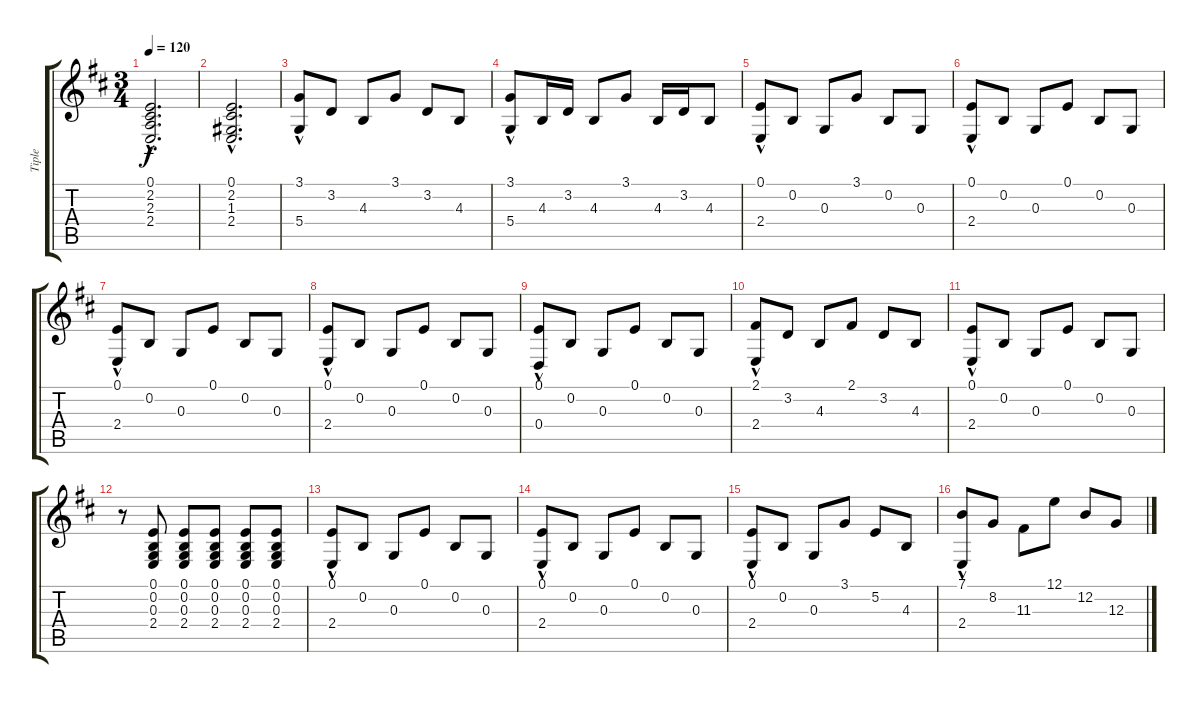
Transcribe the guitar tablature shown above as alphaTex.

\track ("Tiple" "Tiple") {instrument harpsichord}
\staff {score tabs}
\tuning (E4 B3 G3 D3 A2 E2) {hide}
\ts (3 4)
\tempo 120
\clef g2
\ks d
(0.1{hac} 2.2{hac} 2.3{hac} 2.4{hac}).2{d dy f} |
(0.1{hac} 2.2{hac} 1.3{hac} 2.4{hac}).2{d} |
(3.1 5.4{hac}).8 3.2.8 4.3.8 3.1.8 3.2.8 4.3.8 |
(3.1 5.4{hac}).8 4.3.16 3.2.16 4.3.8 3.1.8 4.3.16 3.2.16 4.3.8 |
(0.1 2.4{hac}).8 0.2.8 0.3.8 3.1.8 0.2.8 0.3.8 |
(0.1 2.4{hac}).8 0.2.8 0.3.8 0.1.8 0.2.8 0.3.8 |
(0.1 2.4{hac}).8 0.2.8 0.3.8 0.1.8 0.2.8 0.3.8 |
(0.1 2.4{hac}).8 0.2.8 0.3.8 0.1.8 0.2.8 0.3.8 |
(0.1 0.4{hac}).8 0.2.8 0.3.8 0.1.8 0.2.8 0.3.8 |
(2.1 2.4{hac}).8 3.2.8 4.3.8 2.1.8 3.2.8 4.3.8 |
(0.1 2.4{hac}).8 0.2.8 0.3.8 0.1.8 0.2.8 0.3.8 |
r.8 (0.1 0.2 0.3 2.4).8 (0.1 0.2 0.3 2.4).8 (0.1 0.2 0.3 2.4).8 (0.1 0.2 0.3 2.4).8 (0.1 0.2 0.3 2.4).8 |
(0.1 2.4{hac}).8 0.2.8 0.3.8 0.1.8 0.2.8 0.3.8 |
(0.1 2.4{hac}).8 0.2.8 0.3.8 0.1.8 0.2.8 0.3.8 |
(0.1 2.4{hac}).8 0.2.8 0.3.8 3.1.8 5.2.8 4.3.8 |
(7.1 2.4{hac}).8 8.2.8 11.3.8 12.1.8 12.2.8 12.3.8
